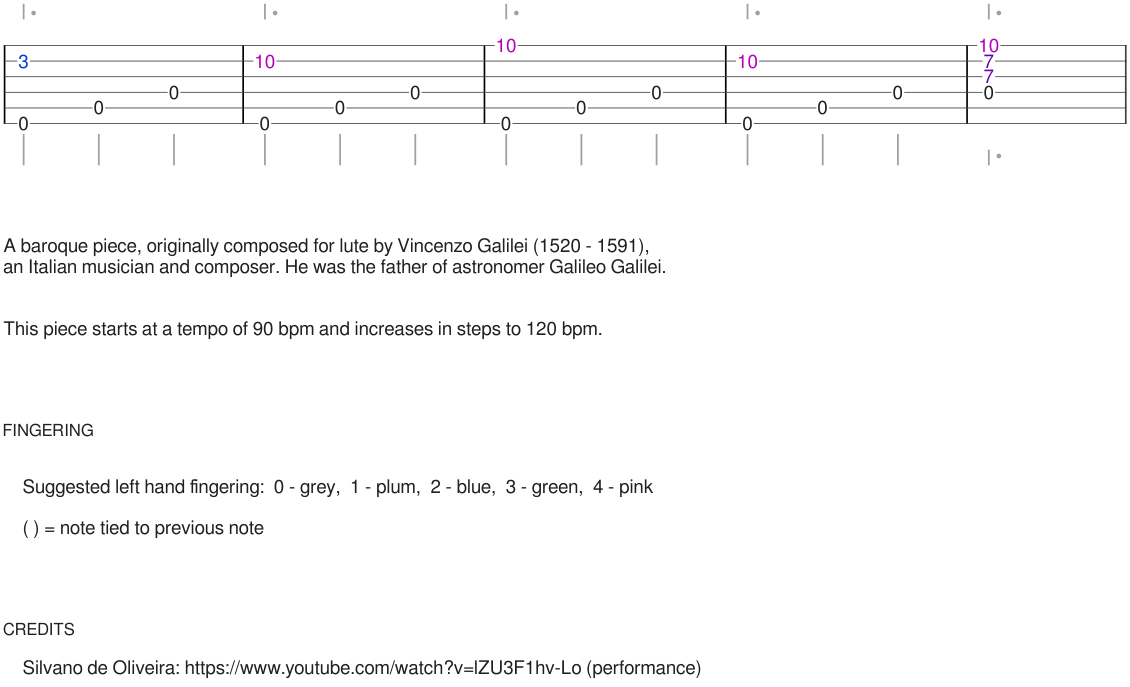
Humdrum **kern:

**kern
*part1
*staff1
*I"Lute
*I'Lute
!!LO:PB:g=z
*
*k[]
*M3/4
=58
*^
!LO:TX:b:t=A baroque piece, originally composed for lute by Vincenzo Galilei (1520 - 1591),	!
!LO:TX:b:t=an Italian musician and composer. He was the father of astronomer Galileo Galilei.	!
!LO:TX:b:t=This piece starts at a tempo of 90 bpm and increases in steps to 120 bpm.	!
!LO:TX:b:t=FINGERING	!
!LO:TX:b:t=Suggested left hand fingering&colon;  0 - grey,  1 - plum,  2 - blue,  3 - green,  4 - pink	!
!LO:TX:b:t=( ) = note tied to previous note	!
!LO:TX:b:t=CREDITS	!
!LO:TX:b:t=Silvano de Oliveira&colon; https&colon;//www.youtube.com/watch?v=lZU3F1hv-Lo (performance)	!
2.di/	4DDj\
.	4AAj\
.	4Dj\
=59	=59
2.aZ/	4DDj\
.	4AAj\
.	4Dj\
=60	=60
2.ddZ/	4DDj\
.	4AAj\
.	4Dj\
=61	=61
2.aZ/	4DDj\
.	4AAj\
.	4Dj\
=62	=62
2.dV/ 2.f#V/ 2.ddZ/	2.Dj\
*v	*v
=
*-
